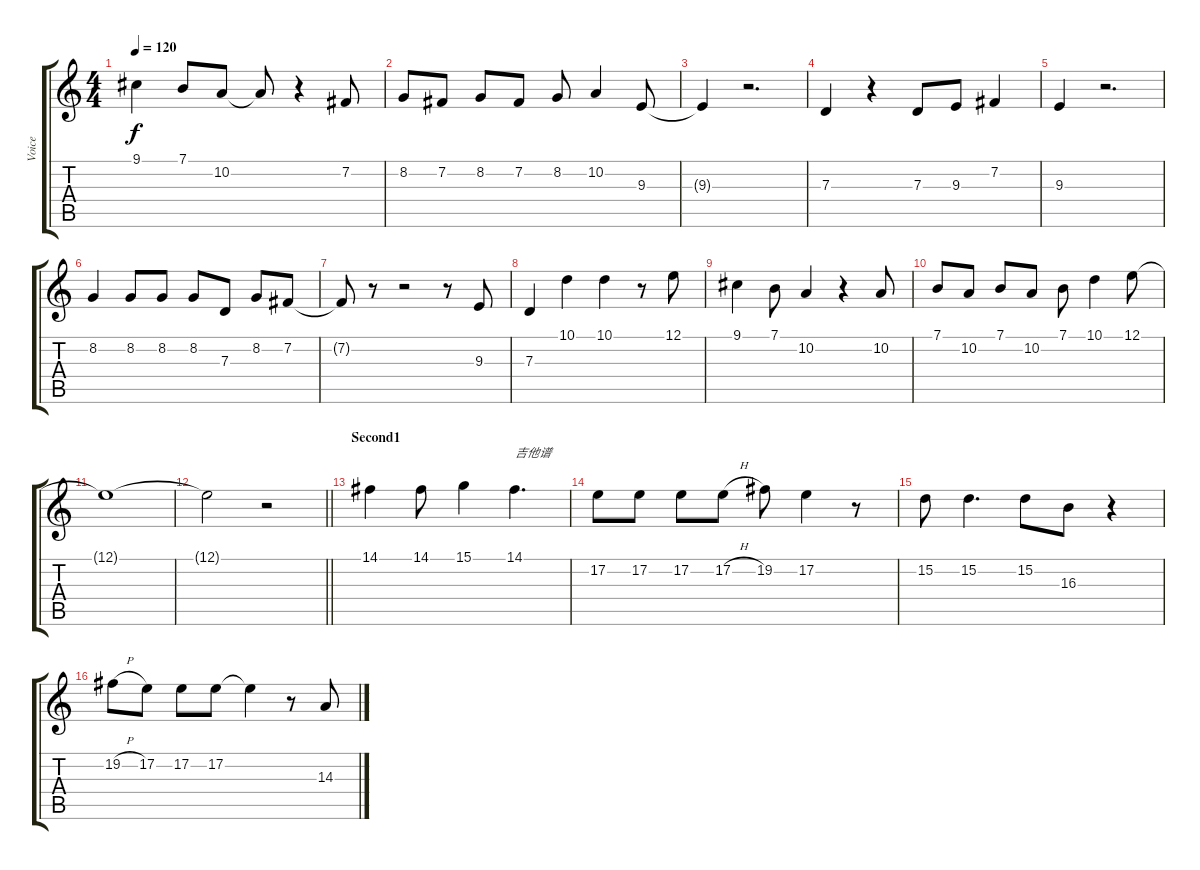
\track ("Voice" "Voice") {instrument synthvoice}
\staff {score tabs}
\tuning (E4 B3 G3 D3 A2 E2) {hide}
\ts (4 4)
\tempo 120
\clef g2
\ks c
9.1.4{dy f} 7.1.8 10.2.8 10.2{t}.8 r.4 7.2.8 |
8.2.8 7.2.8 8.2.8 7.2.8 8.2.8 10.2.4 9.3.8 |
9.3{t}.4 r.2{d} |
7.3.4 r.4 7.3.8 9.3.8 7.2.4 |
9.3.4 r.2{d} |
8.2.4 8.2.8 8.2.8 8.2.8 7.3.8 8.2.8 7.2.8 |
7.2{t}.8 r.8 r.2 r.8 9.3.8 |
7.3.4 10.1.4 10.1.4 r.8 12.1.8 |
9.1.4 7.1.8 10.2.4 r.4 10.2.8 |
7.1.8 10.2.8 7.1.8 10.2.8 7.1.8 10.1.4 12.1.8{volume 7} |
12.1{t}.1 |
\barLineRight lightlight
12.1{t}.2 r.2 |
\section ("" "Second1")
14.1.4{volume 15} 14.1.8 15.1.4 14.1.4{d txt "吉他谱"} |
17.2.8 17.2.8 17.2.8 17.2{h}.8 19.2.8 17.2.4 r.8 |
15.2.8 15.2.4{d} 15.2.8 16.3.8 r.4 |
19.2{h}.8 17.2.8 17.2.8 17.2.8 17.2{t}.4 r.8 14.3.8
